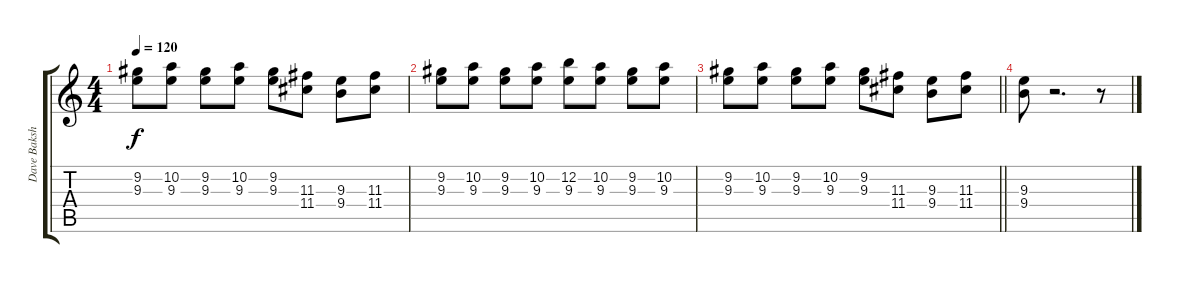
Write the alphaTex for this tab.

\track ("Dave Baksh" "Dave Baksh") {instrument electricguitarclean}
\staff {score tabs}
\tuning (E4 B3 G3 D3 A2 E2) {hide}
\ts (4 4)
\tempo 120
\clef g2
\ks c
(9.2 9.3).8{dy f} (10.2 9.3).8 (9.2 9.3).8 (10.2 9.3).8 (9.2 9.3).8 (11.3 11.4).8 (9.3 9.4).8 (11.3 11.4).8 |
(9.2 9.3).8 (10.2 9.3).8 (9.2 9.3).8 (10.2 9.3).8 (12.2 9.3).8 (10.2 9.3).8 (9.2 9.3).8 (10.2 9.3).8 |
\barLineRight lightlight
(9.2 9.3).8 (10.2 9.3).8 (9.2 9.3).8 (10.2 9.3).8 (9.2 9.3).8 (11.3 11.4).8 (9.3 9.4).8 (11.3 11.4).8 |
(9.3 9.4).8 r.2{d} r.8
